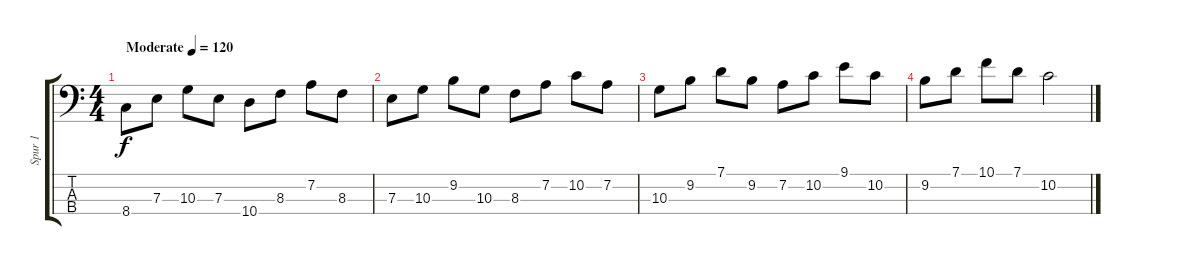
\track ("Spur 1" "Spur 1") {instrument electricbassfinger}
\staff {score tabs}
\tuning (G2 D2 A1 E1) {hide}
\ts (4 4)
\tempo (120 "Moderate")
\clef f4
\ks c
8.4.8{dy f instrument electricbassfinger} 7.3.8 10.3.8 7.3.8 10.4.8 8.3.8 7.2.8 8.3.8 |
7.3.8 10.3.8 9.2.8 10.3.8 8.3.8 7.2.8 10.2.8 7.2.8 |
10.3.8 9.2.8 7.1.8 9.2.8 7.2.8 10.2.8 9.1.8 10.2.8 |
9.2.8 7.1.8 10.1.8 7.1.8 10.2.2
